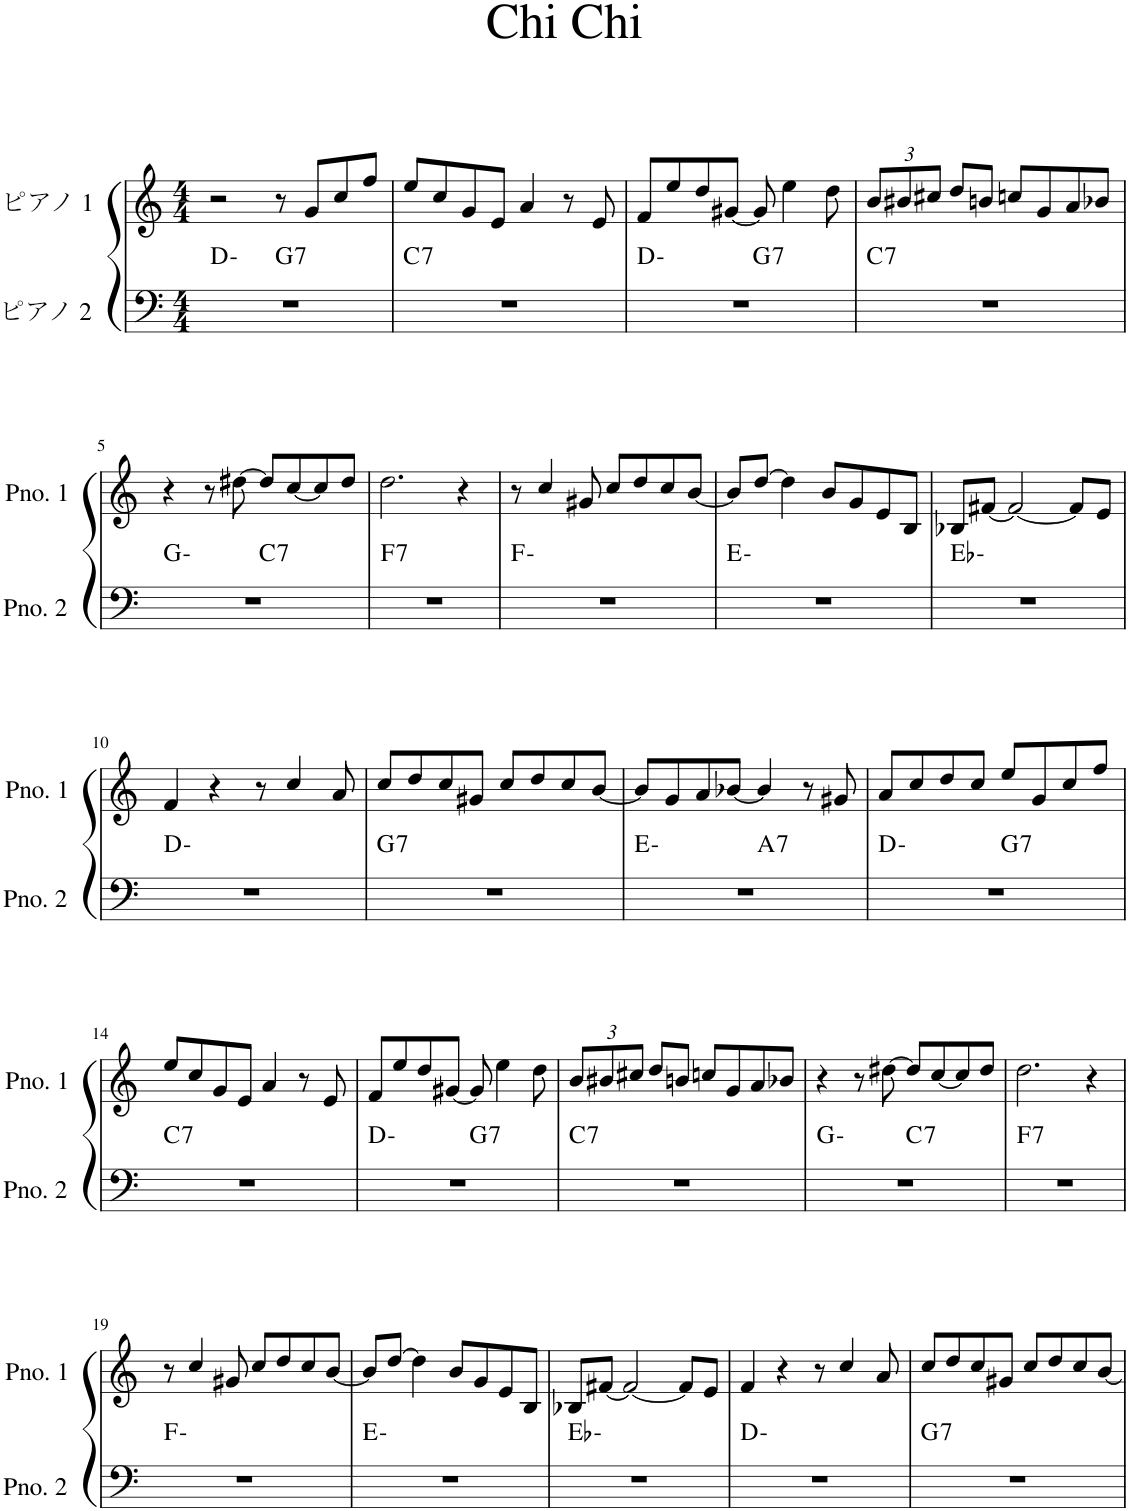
**kern	**harte	**kern
*part2	*part2	*part1
*staff2	*	*staff1
*I"ピアノ 2	*	*I"ピアノ 1
*clefF4	*	*clefG2
*k[]	*	*k[]
*M4/4	*	*M4/4
=1	=1	=1
*^	*	*
1r	2ryy	D:min	2r
!	!	!LO:H:kt=7	!
.	2ryy	G:7	8r
.	.	.	8g/L
.	.	.	8cc/
.	.	.	8ff/J
=2	=2	=2	=2
!	!	!LO:H:kt=7	!
*v	*v	*	*
1r	C:7	8ee/L
.	.	8cc/
.	.	8g/
.	.	8e/J
.	.	4a/
.	.	8r
.	.	8e/
=3	=3	=3
*^	*	*
1r	2ryy	D:min	8f/L
.	.	.	8ee/
.	.	.	8dd/
.	.	.	[8g#X/J
!	!	!LO:H:kt=7	!
.	2ryy	G:7	8g#/]
.	.	.	4ee\
.	.	.	8dd\
*v	*v	*	*
=4	=4	=4
*	*	*Xbrackettup
*^	*	*
!	!	!LO:H:kt=7	!
*v	*v	*	*
1r	C:7	12b/L
.	.	12b#X/
.	.	12cc#X/J
.	.	8dd/L
.	.	8bn/J
.	.	8ccn/L
.	.	8g/
.	.	8a/
.	.	8b-X/J
!!LO:LB:g=z
=5	=5	=5
*^	*	*
1r	2ryy	G:min	4r
.	.	.	8r
.	.	.	[8dd#X\
!	!	!LO:H:kt=7	!
.	2ryy	C:7	8dd#/L]
.	.	.	[8cc/
.	.	.	8cc/]
.	.	.	8dd#/J
=6	=6	=6	=6
!	!	!LO:H:kt=7	!
*v	*v	*	*
1r	F:7	2.dd\
.	.	4r
=7	=7	=7
1r	F:min	8r
.	.	4cc/
.	.	8g#X/
.	.	8cc/L
.	.	8dd/
.	.	8cc/
.	.	[8b/J
=8	=8	=8
1r	E:min	8b/L]
.	.	[8dd/J
.	.	4dd\]
.	.	8b/L
.	.	8g/
.	.	8e/
.	.	8B/J
=9	=9	=9
1r	Eb:min	8B-X/L
.	.	[8f#X/J
.	.	2f#/_
.	.	8f#/L]
.	.	8e/J
!!LO:LB:g=z
=10	=10	=10
1r	D:min	4f/
.	.	4r
.	.	8r
.	.	4cc/
.	.	8a/
=11	=11	=11
!	!LO:H:kt=7	!
1r	G:7	8cc/L
.	.	8dd/
.	.	8cc/
.	.	8g#X/J
.	.	8cc/L
.	.	8dd/
.	.	8cc/
.	.	[8b/J
=12	=12	=12
*^	*	*
1r	2ryy	E:min	8b/L]
.	.	.	8g/
.	.	.	8a/
.	.	.	[8b-X/J
!	!	!LO:H:kt=7	!
.	2ryy	A:7	4b-/]
.	.	.	8r
.	.	.	8g#X/
=13	=13	=13	=13
1r	2ryy	D:min	8a/L
.	.	.	8cc/
.	.	.	8dd/
.	.	.	8cc/J
!	!	!LO:H:kt=7	!
.	2ryy	G:7	8ee/L
.	.	.	8g/
.	.	.	8cc/
.	.	.	8ff/J
!!LO:LB:g=z
=14	=14	=14	=14
!	!	!LO:H:kt=7	!
*v	*v	*	*
1r	C:7	8ee/L
.	.	8cc/
.	.	8g/
.	.	8e/J
.	.	4a/
.	.	8r
.	.	8e/
=15	=15	=15
*^	*	*
1r	2ryy	D:min	8f/L
.	.	.	8ee/
.	.	.	8dd/
.	.	.	[8g#X/J
!	!	!LO:H:kt=7	!
.	2ryy	G:7	8g#/]
.	.	.	4ee\
.	.	.	8dd\
=16	=16	=16	=16
!	!	!LO:H:kt=7	!
*v	*v	*	*
1r	C:7	12b/L
.	.	12b#X/
.	.	12cc#X/J
.	.	8dd/L
.	.	8bn/J
.	.	8ccn/L
.	.	8g/
.	.	8a/
.	.	8b-X/J
=17	=17	=17
*^	*	*
1r	2ryy	G:min	4r
.	.	.	8r
.	.	.	[8dd#X\
!	!	!LO:H:kt=7	!
.	2ryy	C:7	8dd#/L]
.	.	.	[8cc/
.	.	.	8cc/]
.	.	.	8dd#/J
=18	=18	=18	=18
!	!	!LO:H:kt=7	!
*v	*v	*	*
1r	F:7	2.dd\
.	.	4r
!!LO:LB:g=z
=19	=19	=19
1r	F:min	8r
.	.	4cc/
.	.	8g#X/
.	.	8cc/L
.	.	8dd/
.	.	8cc/
.	.	[8b/J
=20	=20	=20
1r	E:min	8b/L]
.	.	[8dd/J
.	.	4dd\]
.	.	8b/L
.	.	8g/
.	.	8e/
.	.	8B/J
=21	=21	=21
1r	Eb:min	8B-X/L
.	.	[8f#X/J
.	.	2f#/_
.	.	8f#/L]
.	.	8e/J
=22	=22	=22
1r	D:min	4f/
.	.	4r
.	.	8r
.	.	4cc/
.	.	8a/
=23	=23	=23
!	!LO:H:kt=7	!
1r	G:7	8cc/L
.	.	8dd/
.	.	8cc/
.	.	8g#X/J
.	.	8cc/L
.	.	8dd/
.	.	8cc/
.	.	[8b/J
=	=	=
*-	*-	*-
